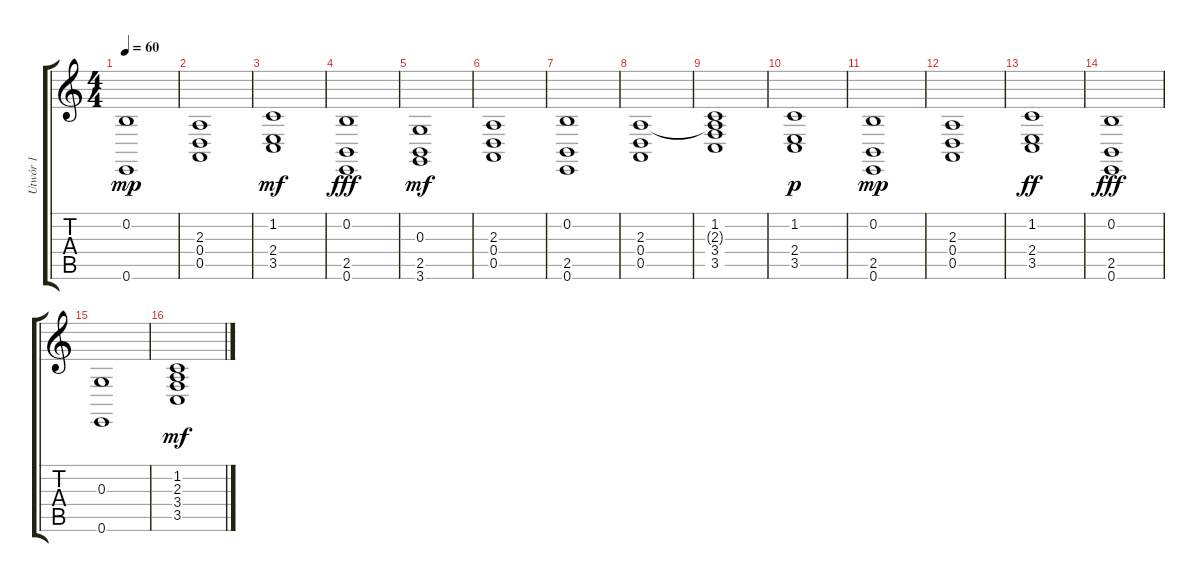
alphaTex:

\track ("Utwór 1" "Utwór 1") {instrument pad8sweep}
\staff {score tabs}
\tuning (E4 B3 G3 D3 A2 E2) {hide}
\ts (4 4)
\tempo 60
\clef g2
\ks c
(0.2 0.6).1{dy mp} |
(2.3 0.4 0.5).1 |
(1.2 2.4 3.5).1{dy mf} |
(0.2 2.5 0.6).1{dy fff} |
(0.3 2.5 3.6).1{dy mf} |
(2.3 0.4 0.5).1 |
(0.2 2.5 0.6).1 |
(2.3 0.4 0.5).1 |
(1.2 2.3{t} 3.4 3.5).1{volume 16} |
(1.2 2.4 3.5).1{dy p} |
(0.2 2.5 0.6).1{dy mp} |
(2.3 0.4 0.5).1 |
(1.2 2.4 3.5).1{dy ff} |
(0.2 2.5 0.6).1{dy fff} |
(0.3 0.6).1 |
(1.2 2.3 3.4 3.5).1{dy mf}
